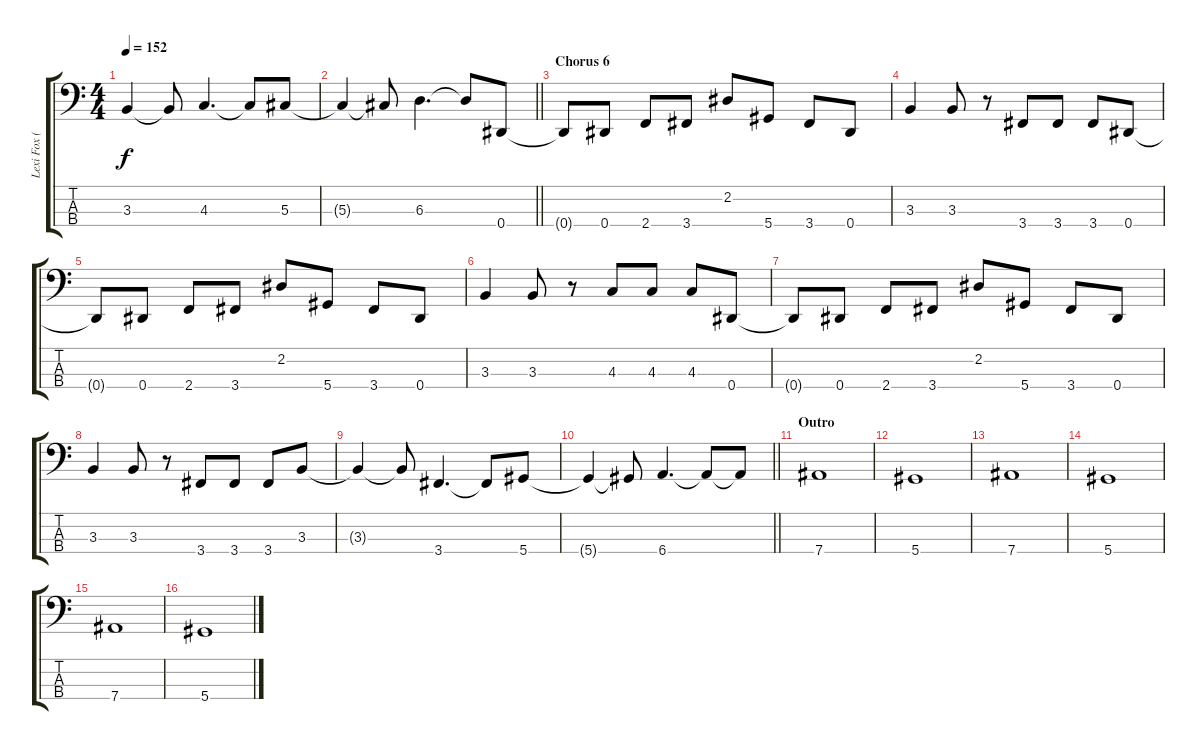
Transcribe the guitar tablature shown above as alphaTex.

\track ("Lexi Fox (Bass)" "Lexi Fox (") {instrument electricbassfinger}
\staff {score tabs}
\tuning (Gb2 Db2 Ab1 Eb1) {hide}
\ts (4 4)
\tempo 152
\clef f4
\ks c
3.3{t}.4{dy f} 3.3{t}.8 4.3.4{d} 4.3{t}.8 5.3.8 |
\barLineRight lightlight
5.3{t}.4 5.3{t}.8 6.3.4{d} 6.3{t}.8 0.4.8 |
\section ("" "Chorus 6")
0.4{t}.8 0.4.8 2.4.8 3.4.8 2.2.8 5.4.8 3.4.8 0.4.8 |
3.3.4 3.3.8 r.8 3.4.8 3.4.8 3.4.8 0.4.8 |
0.4{t}.8 0.4.8 2.4.8 3.4.8 2.2.8 5.4.8 3.4.8 0.4.8 |
3.3.4 3.3.8 r.8 4.3.8 4.3.8 4.3.8 0.4.8 |
0.4{t}.8 0.4.8 2.4.8 3.4.8 2.2.8 5.4.8 3.4.8 0.4.8 |
3.3.4 3.3.8 r.8 3.4.8 3.4.8 3.4.8 3.3.8 |
3.3{t}.4 3.3{t}.8 3.4.4{d} 3.4{t}.8 5.4.8 |
\barLineRight lightlight
5.4{t}.4 5.4{t}.8 6.4.4{d} 6.4{t}.8 6.4{t}.8 |
\section ("" "Outro")
7.4.1 |
5.4.1 |
7.4.1 |
5.4.1 |
7.4.1 |
5.4.1
